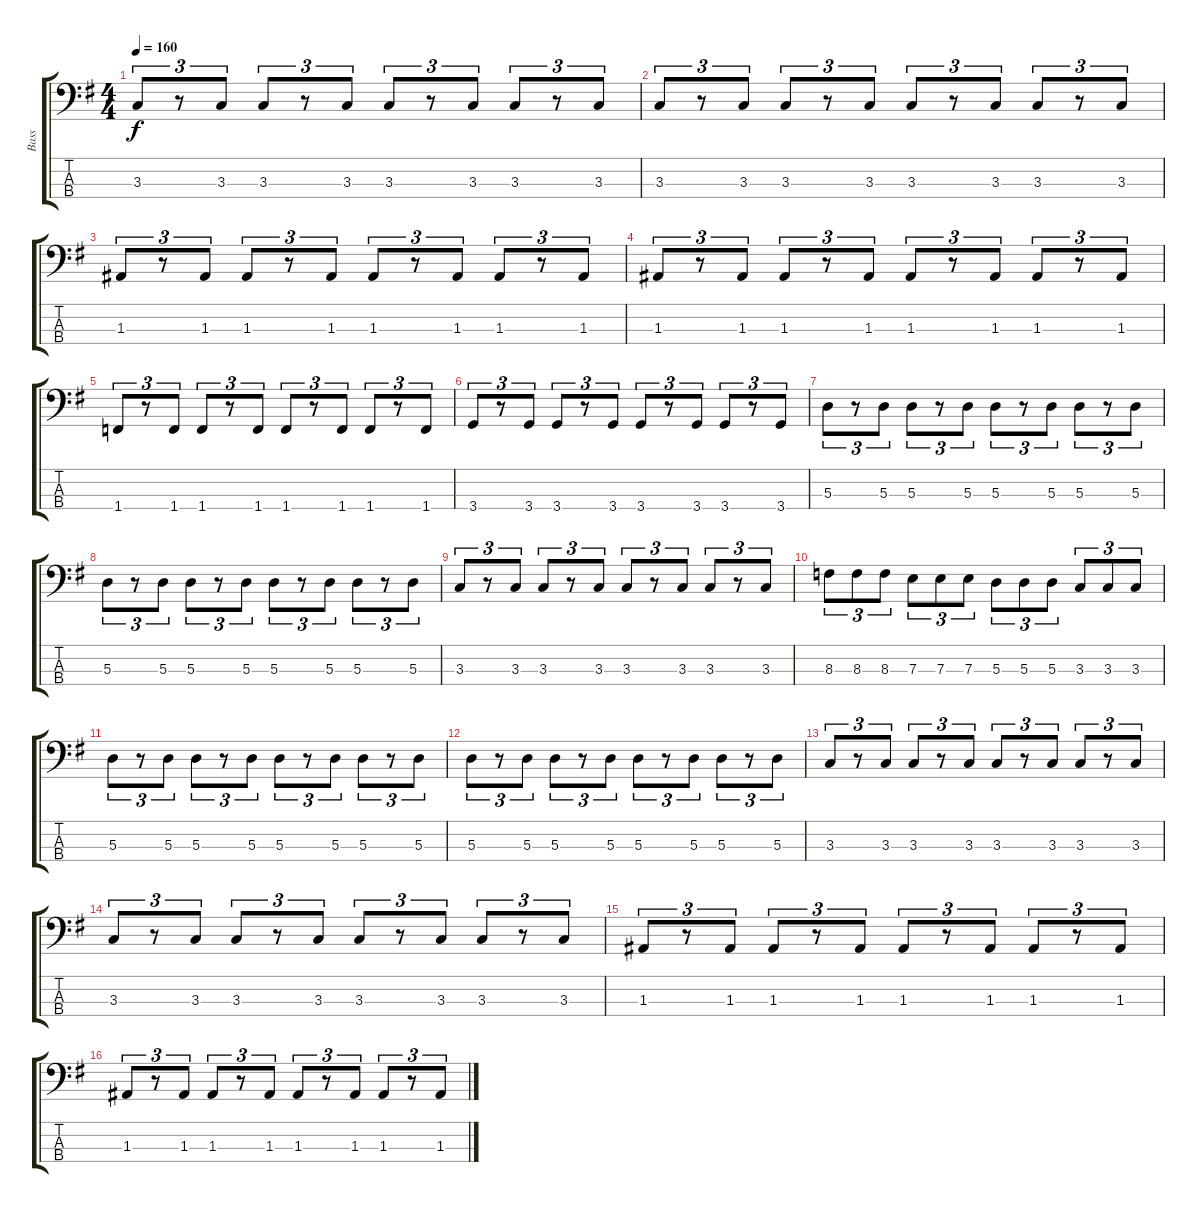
\track ("Bass" "Bass") {instrument electricbasspick}
\staff {score tabs}
\tuning (G2 D2 A1 E1) {hide}
\ts (4 4)
\tempo 160
\clef f4
\ks g
3.3.8{tu (3 2) dy f} r.8{tu (3 2)} 3.3.8{tu (3 2)} 3.3.8{tu (3 2)} r.8{tu (3 2)} 3.3.8{tu (3 2)} 3.3.8{tu (3 2)} r.8{tu (3 2)} 3.3.8{tu (3 2)} 3.3.8{tu (3 2)} r.8{tu (3 2)} 3.3.8{tu (3 2)} |
3.3.8{tu (3 2)} r.8{tu (3 2)} 3.3.8{tu (3 2)} 3.3.8{tu (3 2)} r.8{tu (3 2)} 3.3.8{tu (3 2)} 3.3.8{tu (3 2)} r.8{tu (3 2)} 3.3.8{tu (3 2)} 3.3.8{tu (3 2)} r.8{tu (3 2)} 3.3.8{tu (3 2)} |
1.3.8{tu (3 2)} r.8{tu (3 2)} 1.3.8{tu (3 2)} 1.3.8{tu (3 2)} r.8{tu (3 2)} 1.3.8{tu (3 2)} 1.3.8{tu (3 2)} r.8{tu (3 2)} 1.3.8{tu (3 2)} 1.3.8{tu (3 2)} r.8{tu (3 2)} 1.3.8{tu (3 2)} |
1.3.8{tu (3 2)} r.8{tu (3 2)} 1.3.8{tu (3 2)} 1.3.8{tu (3 2)} r.8{tu (3 2)} 1.3.8{tu (3 2)} 1.3.8{tu (3 2)} r.8{tu (3 2)} 1.3.8{tu (3 2)} 1.3.8{tu (3 2)} r.8{tu (3 2)} 1.3.8{tu (3 2)} |
1.4.8{tu (3 2)} r.8{tu (3 2)} 1.4.8{tu (3 2)} 1.4.8{tu (3 2)} r.8{tu (3 2)} 1.4.8{tu (3 2)} 1.4.8{tu (3 2)} r.8{tu (3 2)} 1.4.8{tu (3 2)} 1.4.8{tu (3 2)} r.8{tu (3 2)} 1.4.8{tu (3 2)} |
3.4.8{tu (3 2)} r.8{tu (3 2)} 3.4.8{tu (3 2)} 3.4.8{tu (3 2)} r.8{tu (3 2)} 3.4.8{tu (3 2)} 3.4.8{tu (3 2)} r.8{tu (3 2)} 3.4.8{tu (3 2)} 3.4.8{tu (3 2)} r.8{tu (3 2)} 3.4.8{tu (3 2)} |
5.3.8{tu (3 2)} r.8{tu (3 2)} 5.3.8{tu (3 2)} 5.3.8{tu (3 2)} r.8{tu (3 2)} 5.3.8{tu (3 2)} 5.3.8{tu (3 2)} r.8{tu (3 2)} 5.3.8{tu (3 2)} 5.3.8{tu (3 2)} r.8{tu (3 2)} 5.3.8{tu (3 2)} |
5.3.8{tu (3 2)} r.8{tu (3 2)} 5.3.8{tu (3 2)} 5.3.8{tu (3 2)} r.8{tu (3 2)} 5.3.8{tu (3 2)} 5.3.8{tu (3 2)} r.8{tu (3 2)} 5.3.8{tu (3 2)} 5.3.8{tu (3 2)} r.8{tu (3 2)} 5.3.8{tu (3 2)} |
3.3.8{tu (3 2)} r.8{tu (3 2)} 3.3.8{tu (3 2)} 3.3.8{tu (3 2)} r.8{tu (3 2)} 3.3.8{tu (3 2)} 3.3.8{tu (3 2)} r.8{tu (3 2)} 3.3.8{tu (3 2)} 3.3.8{tu (3 2)} r.8{tu (3 2)} 3.3.8{tu (3 2)} |
8.3.8{tu (3 2)} 8.3.8{tu (3 2)} 8.3.8{tu (3 2)} 7.3.8{tu (3 2)} 7.3.8{tu (3 2)} 7.3.8{tu (3 2)} 5.3.8{tu (3 2)} 5.3.8{tu (3 2)} 5.3.8{tu (3 2)} 3.3.8{tu (3 2)} 3.3.8{tu (3 2)} 3.3.8{tu (3 2)} |
5.3.8{tu (3 2)} r.8{tu (3 2)} 5.3.8{tu (3 2)} 5.3.8{tu (3 2)} r.8{tu (3 2)} 5.3.8{tu (3 2)} 5.3.8{tu (3 2)} r.8{tu (3 2)} 5.3.8{tu (3 2)} 5.3.8{tu (3 2)} r.8{tu (3 2)} 5.3.8{tu (3 2)} |
5.3.8{tu (3 2)} r.8{tu (3 2)} 5.3.8{tu (3 2)} 5.3.8{tu (3 2)} r.8{tu (3 2)} 5.3.8{tu (3 2)} 5.3.8{tu (3 2)} r.8{tu (3 2)} 5.3.8{tu (3 2)} 5.3.8{tu (3 2)} r.8{tu (3 2)} 5.3.8{tu (3 2)} |
3.3.8{tu (3 2)} r.8{tu (3 2)} 3.3.8{tu (3 2)} 3.3.8{tu (3 2)} r.8{tu (3 2)} 3.3.8{tu (3 2)} 3.3.8{tu (3 2)} r.8{tu (3 2)} 3.3.8{tu (3 2)} 3.3.8{tu (3 2)} r.8{tu (3 2)} 3.3.8{tu (3 2)} |
3.3.8{tu (3 2)} r.8{tu (3 2)} 3.3.8{tu (3 2)} 3.3.8{tu (3 2)} r.8{tu (3 2)} 3.3.8{tu (3 2)} 3.3.8{tu (3 2)} r.8{tu (3 2)} 3.3.8{tu (3 2)} 3.3.8{tu (3 2)} r.8{tu (3 2)} 3.3.8{tu (3 2)} |
1.3.8{tu (3 2)} r.8{tu (3 2)} 1.3.8{tu (3 2)} 1.3.8{tu (3 2)} r.8{tu (3 2)} 1.3.8{tu (3 2)} 1.3.8{tu (3 2)} r.8{tu (3 2)} 1.3.8{tu (3 2)} 1.3.8{tu (3 2)} r.8{tu (3 2)} 1.3.8{tu (3 2)} |
1.3.8{tu (3 2)} r.8{tu (3 2)} 1.3.8{tu (3 2)} 1.3.8{tu (3 2)} r.8{tu (3 2)} 1.3.8{tu (3 2)} 1.3.8{tu (3 2)} r.8{tu (3 2)} 1.3.8{tu (3 2)} 1.3.8{tu (3 2)} r.8{tu (3 2)} 1.3.8{tu (3 2)}
